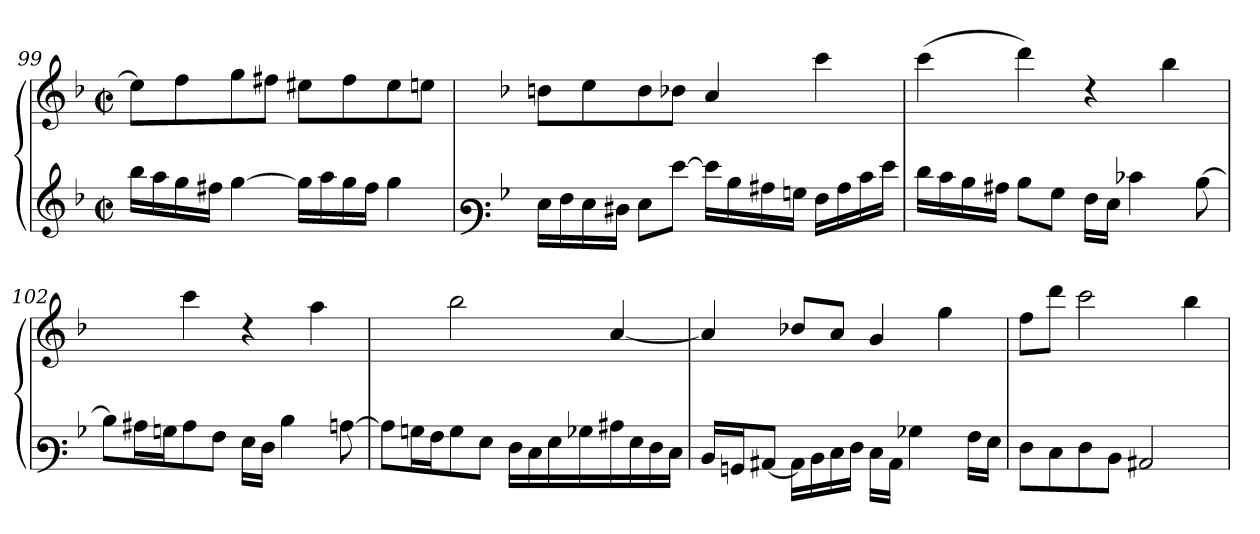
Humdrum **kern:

**kern	**kern
*part1	*part1
*staff2	*staff1
*clefG3	*clefG3
*k[b-]	*k[b-]
*M2/2	*M2/2
*met(c|)	*met(c|)
=99	=99
16gg\LL	8cc\L]
16ff\	.
16ee\	8dd\
16dd#X\JJ	.
[>4ee\	8ee\
.	8dd#\J
16ee\LL]	8cc#X\L
16ff\	.
16ee\	8dd#\
16dd#\JJ	.
4ee\	8cc#\
.	8ccn\J
!!LO:PB:g=z
=100	=100
*clefF3	*
*k[b-]	*k[b-]
16G\LL	8bn\L
16A\	.
16G\	8cc\
16F#X\JJ	.
8G\L	8b\
[>8g\J	8b-X\J
16g\LL]	4a/
16d\	.
16c#X\	.
16Bn\JJ	.
16A\LL	4aa\
16c#\	.
16e\	.
16g\JJ	.
=101	=101
16f\LL	(>4aa\
16e\	.
16d\	.
16c#X\JJ	.
8d\L	4bb-\)
8B-\J	.
16A\LL	4rb
16G\JJ	.
4e-X\	.
.	4gg\
[>8d\	.
=102	=102
8d\L]	4ryy
16c#X\L	.
16Bn\J	.
8c#\	(4aa\
8A\J	.
16G\LL	4rb
16F\JJ	.
4d\	.
.	4ff\
[>8cn\	.
!!LO:LB:g=z
=103	=103
8c\L]	4ryy
16Bn\L	.
16A\J	.
8B\	2gg\
8G\J	.
16F\LL	.
16E\	.
16G\	.
16B-X\	.
16c#X\	[<4a/
16G\	.
16F\	.
16E\JJ	.
=104	=104
16D/LL	4a/]
16BBn/J	.
[>8C#X/J	.
16C#\LL]	8b-X/L
16D\	.
16E\	8a/J
16F\JJ	.
16E\LL	4g/
16C#\JJ	.
4B-X\	.
.	4ee\
16A\LL	.
16G\JJ	.
=105	=105
8F\L	8dd\L
8E\	8bb-\J
8F\	2aa\
8D\J	.
2C#X/	.
.	4gg\
=	=
*-	*-
